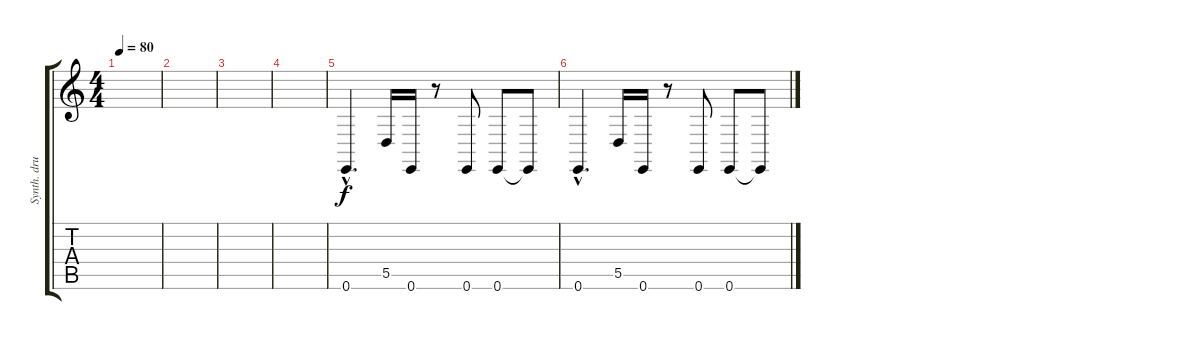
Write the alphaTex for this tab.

\track ("Synth. drums" "Synth. dru") {instrument synthdrum}
\staff {score tabs}
\tuning (E4 B3 G3 D3 A2 E2) {hide}
\ts (4 4)
\tempo 80
\clef g2
\ks c
|
|
|
|
0.6{hac}.4{d} 5.5.16 0.6.16 r.8 0.6.8 0.6.8 0.6{t}.8 |
0.6{hac}.4{d} 5.5.16 0.6.16 r.8 0.6.8 0.6.8 0.6{t}.8
